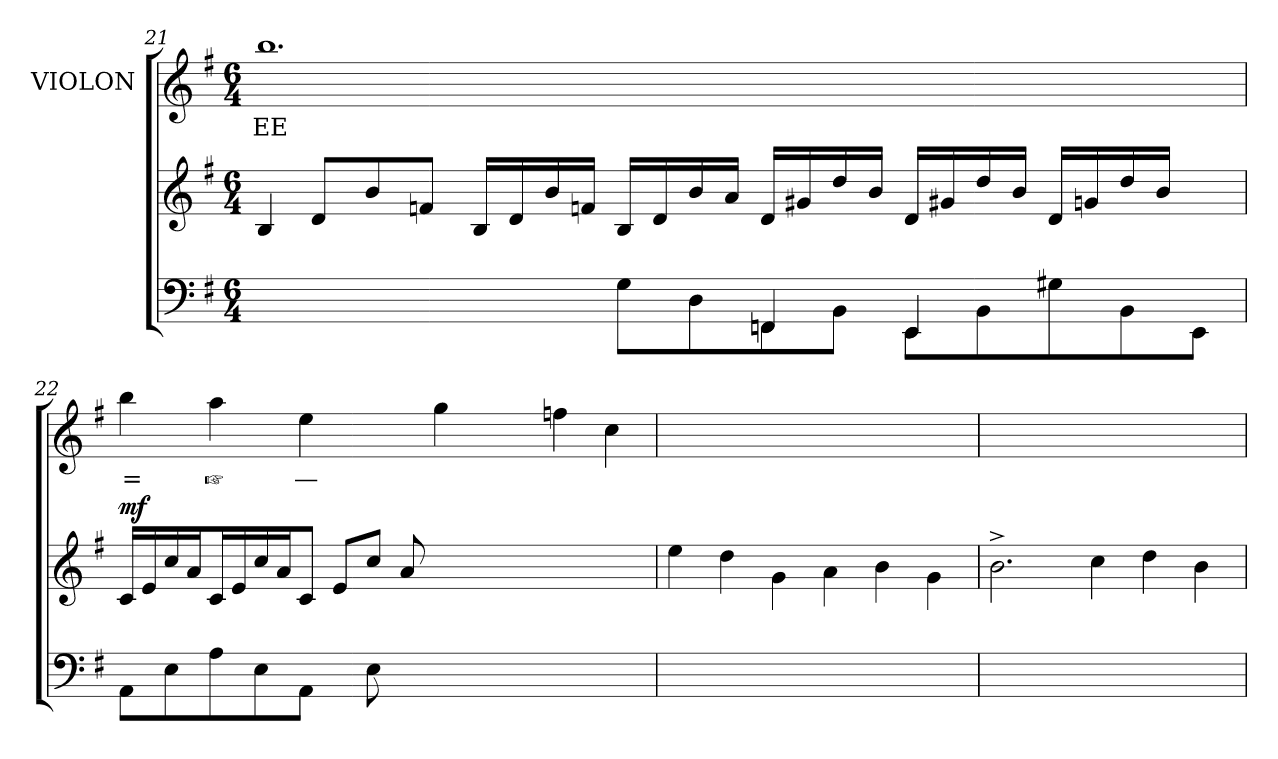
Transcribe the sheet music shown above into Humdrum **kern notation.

**kern	**kern	**dynam	**kern	**text
*part3	*part2	*part2	*part1	*part1
*staff3	*staff2	*staff2	*staff1	*staff1
*	*	*	*I"VIOLON	*
!!LO:LB:g=z
*clefF4	*clefG2	*	*clefG2	*
*k[f#]	*k[f#]	*	*k[f#]	*
*M6/4	*M6/4	*	*M6/4	*
=21	=21	=21	=21	=21
*^	*	*	*	*
4ryy	4ryy	8Bi/J	.	1.bbi/	EE
.	.	8di/L	.	.	.
8GG#Xj\J	4GGZ/	8bi/	.	.	.
8ryy	.	8fni/J	.	.	.
8ryy	8DZ\J	16Bi/LL	.	.	.
.	.	16di/	.	.	.
8ryy	8ryy	16bi/	.	.	.
.	.	16fni/JJ	.	.	.
16ryy	8GZ\L	16Bi/LL	.	.	.
16ryy	.	16di/	.	.	.
16ryy	8DZ\	16bi/	.	.	.
16ryy	.	16ai/JJ	.	.	.
4FFnj/	8FFnZ\	16di/LL	.	.	.
.	.	16g#Xi/	.	.	.
.	8BBZ\J	16ddi/	.	.	.
.	.	16bi/JJ	.	.	.
4EEj/	8EEZ\L	16di/LL	.	.	.
.	.	16g#Xi/	.	.	.
.	8BBZ\	16ddi/	.	.	.
.	.	16bi/JJ	.	.	.
4ryy	8G#XZ\	16dV/LL	.	4.ryy	.
.	.	16gV/	.	.	.
.	8BBZ\	16ddV/	.	.	.
.	.	16bV/JJ	.	.	.
8ryy	8EEj\J	8ryy	.	.	.
*v	*v	*	*	*	*
=22	=22	=22	=22	=22
*^	*	*	*	*
!	!	!	!LO:DY:a	!	!
*v	*v	*	*	*	*
8AAZ\L	16ci/LL	mf	4bbi\	=
.	16ei/	.	.	.
8EZ\	16cci/	.	.	.
.	16ai/JJ	.	.	.
8AZ\	16ci/LL	.	4aai\	☞
.	16ei/	.	.	.
8EZ\	16cci/	.	.	.
.	16ai/JJ	.	.	.
8AAZ\J	8ci/J	.	4eei\	—
8ryy	8ei/L	.	.	.
8EZ\	8cci/J	.	8ryy	.
2ryy	8ai/	.	8ryy	.
.	2ryy	.	4ggi\	.
.	.	.	8ryy	.
8ryy	.	.	8ryy	.
2ryy	2ryy	.	4ffV\	.
.	.	.	4ccV\	.
!!LO:LB:g=z
=23	=23	=23	=23	=23
1.ryy	4eei\	.	1.ryy	.
.	4ddi\	.	.	.
.	4gi\	.	.	.
.	4ai\	.	.	.
.	4bi\	.	.	.
.	4gi\	.	.	.
=24	=24	=24	=24	=24
1.ryy	2.b^>i\	.	1.ryy	.
.	4cci\	.	.	.
.	4ddi\	.	.	.
.	4bi\	.	.	.
=	=	=	=	=
*-	*-	*-	*-	*-
